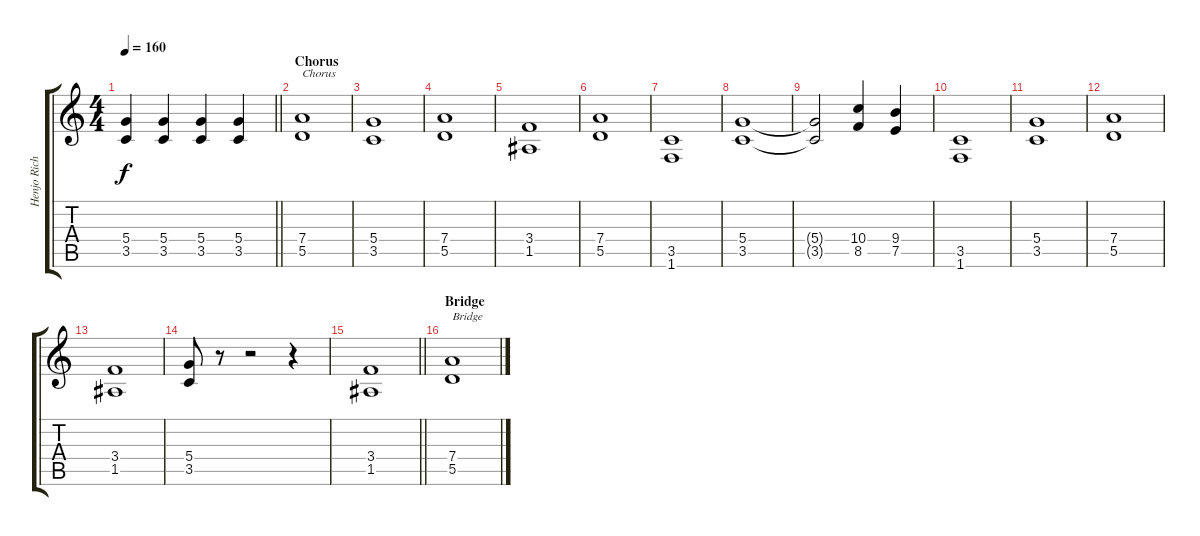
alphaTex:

\track ("Henjo Richter" "Henjo Rich") {instrument distortionguitar}
\staff {score tabs}
\tuning (E4 B3 G3 D3 A2 E2) {hide}
\ts (4 4)
\tempo 160
\clef g2
\barLineRight lightlight
\ks c
(5.4 3.5).4{dy f} (5.4 3.5).4 (5.4 3.5).4 (5.4 3.5).4 |
\section ("" "Chorus")
(7.4 5.5).1{txt "Chorus"} |
(5.4 3.5).1 |
(7.4 5.5).1 |
(3.4 1.5).1 |
(7.4 5.5).1 |
(3.5 1.6).1 |
(5.4 3.5).1 |
(5.4{t} 3.5{t}).2 (10.4 8.5).4 (9.4 7.5).4 |
(3.5 1.6).1 |
(5.4 3.5).1 |
(7.4 5.5).1 |
(3.4 1.5).1 |
(5.4 3.5).8 r.8 r.2 r.4 |
\barLineRight lightlight
(3.4 1.5).1 |
\section ("" "Bridge")
(7.4 5.5).1{txt "Bridge"}
